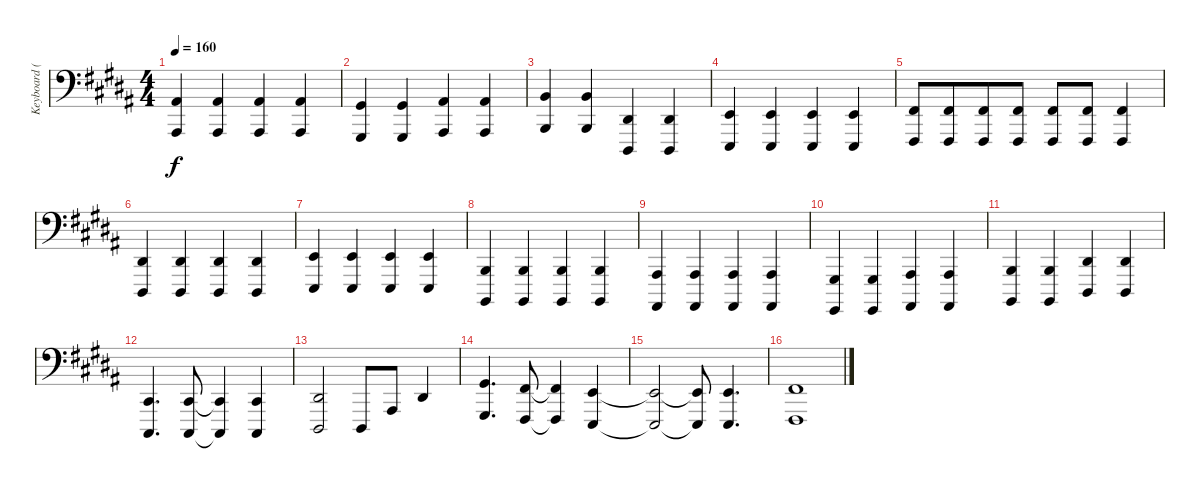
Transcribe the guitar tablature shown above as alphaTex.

\track ("Keyboard (R)" "Keyboard (") {instrument acousticgrandpiano}
\staff {score}
\tuning (E0 D2 A1 E1 B0) {hide}
\ts (4 4)
\tempo 160
\clef f4
\ks b
(8.2 1.3).4{dy f} (8.2 1.3).4 (8.2 1.3).4 (8.2 1.3).4 |
(6.2 4.4).4 (6.2 4.4).4 (8.2 1.3).4 (8.2 1.3).4 |
(9.2 2.3).4 (9.2 7.4).4 (1.2 4.5).4 (1.2 4.5).4 |
(2.2 0.4).4 (2.2 0.4).4 (2.2 0.4).4 (2.2 0.4).4 |
(4.2 2.4).8 (4.2 2.4).8{beam merge} (4.2 2.4).8 (4.2 2.4).8 (4.2 2.4).8 (4.2 2.4).8 (4.2 2.4).4 |
(1.2 4.5).4 (1.2 4.5).4 (1.2 4.5).4 (1.2 4.5).4 |
(2.2 0.4).4 (2.2 0.4).4 (2.2 0.4).4 (2.2 0.4).4 |
(7.1 7.4).4 (7.1 7.4).4 (7.1 7.4).4 (7.1 7.4).4 |
(6.1 1.3).4 (6.1 1.3).4 (6.1 1.3).4 (6.1 1.3).4 |
(4.1 4.4).4 (4.1 4.4).4 (6.1 6.4).4 (6.1 6.4).4 |
(2.3 0.5).4 (2.3 0.5).4 (1.2 4.5).4 (1.2 4.5).4 |
(4.3 2.5).4{d} (4.3 2.5).8 (4.3{t} 2.5{t}).4 (4.3 2.5).4 |
(1.2 4.5).2 4.5.8 1.3.8 1.2.4 |
(6.2 4.4).4{d} (4.2 2.4).8 (4.2{t} 2.4{t}).4 (2.2 0.4).4 |
(2.2{t} 0.4{t}).2 (2.2{t} 0.4{t}).8 (2.2 0.4).4{d} |
(4.2 2.4).1
